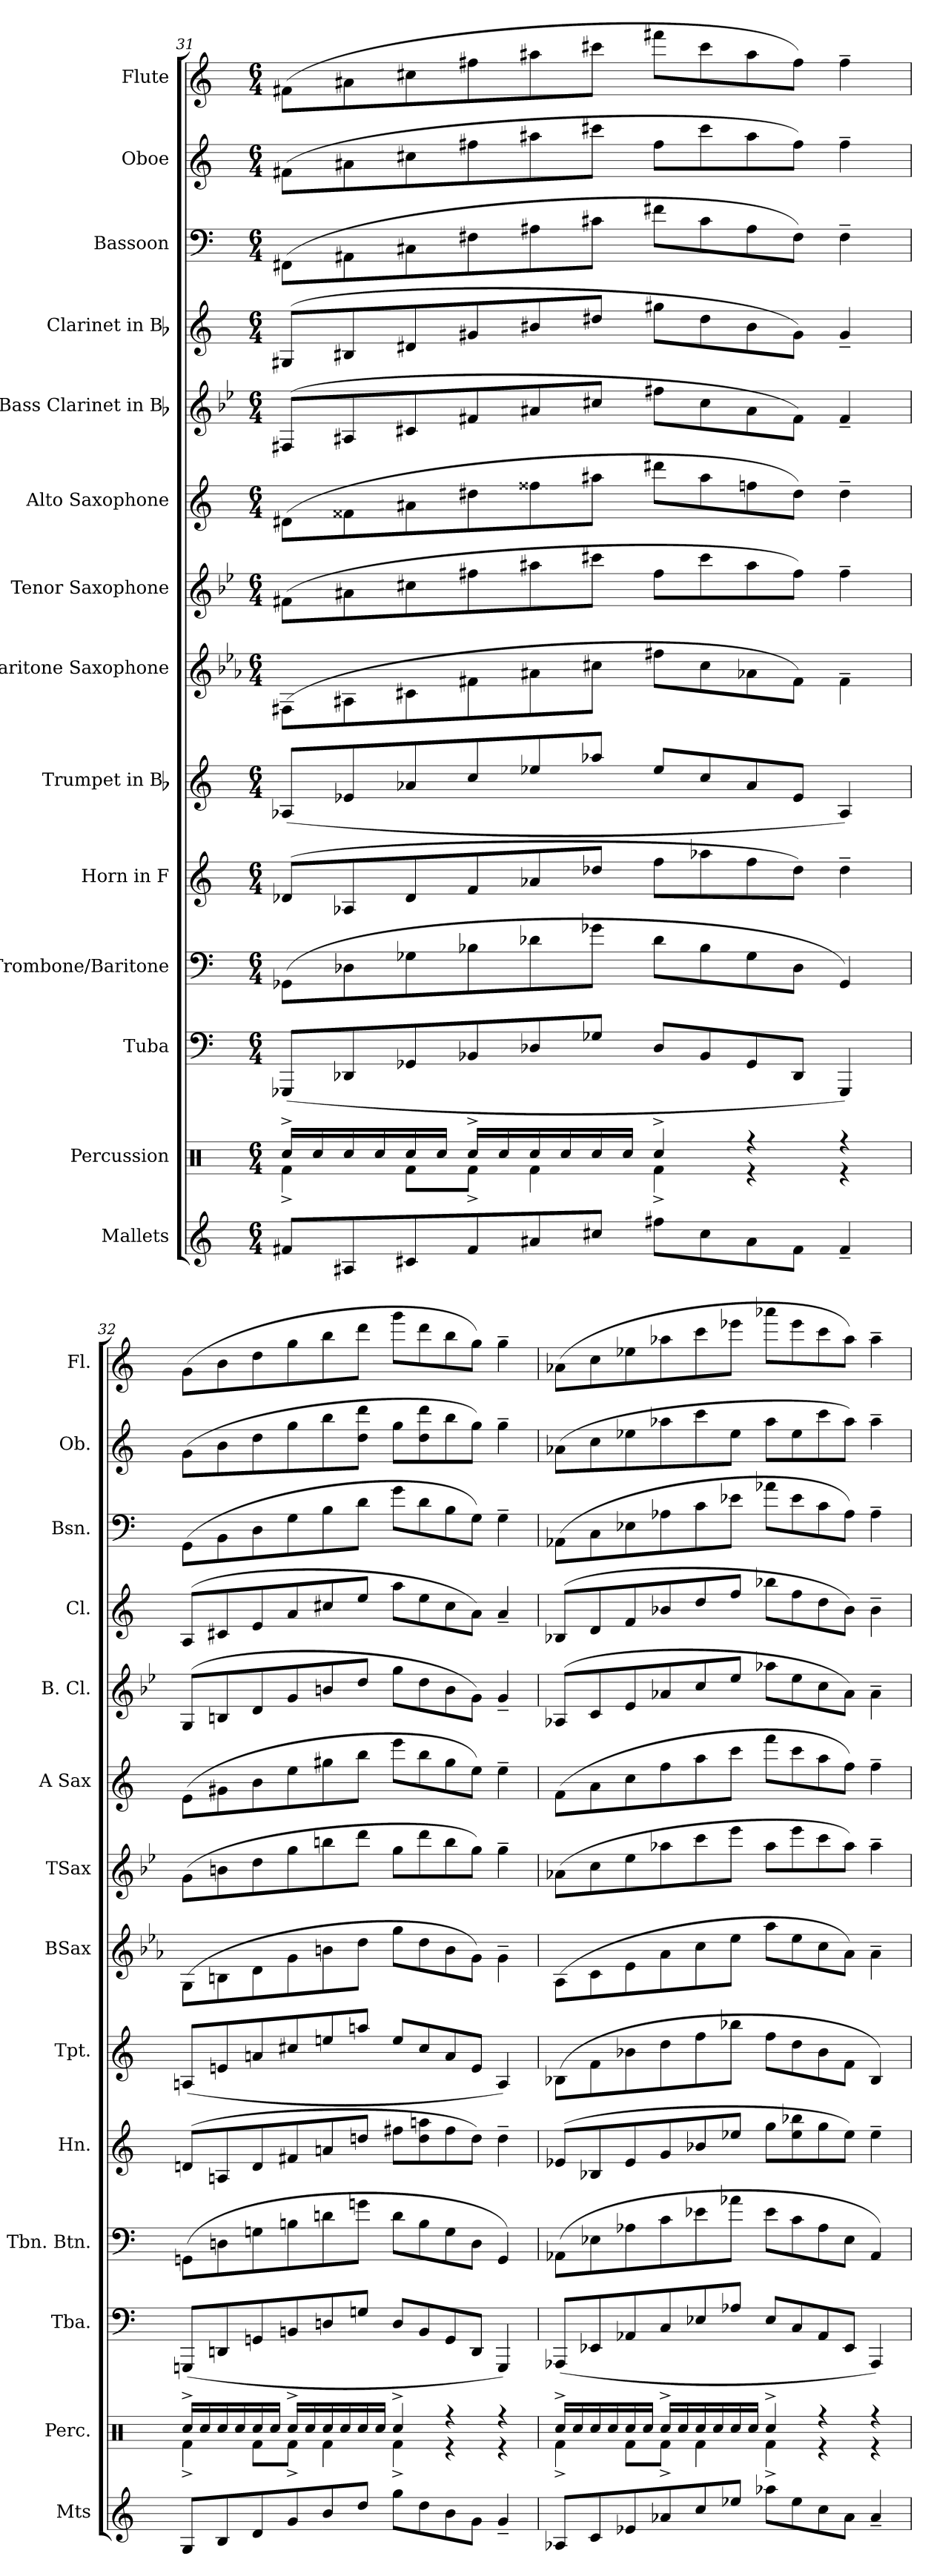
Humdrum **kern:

**kern	**kern	**kern	**kern	**kern	**kern	**kern	**kern	**kern	**kern	**kern	**kern	**kern	**kern
*part14	*part13	*part12	*part11	*part10	*part9	*part8	*part7	*part6	*part5	*part4	*part3	*part2	*part1
*staff14	*staff13	*staff12	*staff11	*staff10	*staff9	*staff8	*staff7	*staff6	*staff5	*staff4	*staff3	*staff2	*staff1
*I"Mallets	*I"Percussion	*I"Tuba	*I"Trombone/Baritone	*I"Horn in F	*I"Trumpet in Bb	*I"Baritone Saxophone	*I"Tenor Saxophone	*I"Alto Saxophone	*I"Bass Clarinet in Bb	*I"Clarinet in Bb	*I"Bassoon	*I"Oboe	*I"Flute
*I'Mts	*I'Perc.	*I'Tba.	*I'Tbn. Btn.	*I'Hn.	*I'Tpt.	*I'BSax	*I'TSax	*I'A Sax	*I'B. Cl.	*I'Cl.	*I'Bsn.	*I'Ob.	*I'Fl.
*clefG2	*clefX	*clefF4	*clefF4	*clefG2	*clefG2	*clefG2	*clefG2	*clefG2	*clefG2	*clefG2	*clefF4	*clefG2	*clefG2
*	*	*	*	*ITrd4c7	*ITrd1c2	*ITrd12c21	*ITrd8c14	*ITrd5c9	*ITrd8c14	*ITrd1c2	*	*	*
*k[]	*k[]	*k[]	*k[]	*k[b-]	*k[b-e-]	*k[b-e-a-]	*k[b-e-]	*k[b-e-a-]	*k[b-e-]	*k[b-e-]	*k[]	*k[]	*k[]
*M6/4	*M6/4	*M6/4	*M6/4	*M6/4	*M6/4	*M6/4	*M6/4	*M6/4	*M6/4	*M6/4	*M6/4	*M6/4	*M6/4
=31	=31	=31	=31	=31	=31	=31	=31	=31	=31	=31	=31	=31	=31
*	*^	*	*	*	*	*	*	*	*	*	*	*	*
8f#Xi/L	16Rcc^i/LL	4Rf^i\	(8GGG-Xi/L	(8GG-Xi\L	(8G-Xi/L	(8G-Xi/L	(8FF#Xi\L	(8F#Xi\L	(8F#Xi\L	(8FF#Xi/L	(8F#Xi/L	(8FF#Xi\L	(8f#Xi\L	(8f#Xi\L
.	16Rcci/	.	.	.	.	.	.	.	.	.	.	.	.	.
8A#Xi/	16Rcci/	.	8DD-Xi/	8D-Xi\	8D-Xi/	8d-Xi/	8AA#Xi\	8A#Xi\	8A#Xi\	8AA#Xi/	8A#Xi/	8AA#Xi\	8a#Xi\	8a#Xi\
.	16Rcci/	.	.	.	.	.	.	.	.	.	.	.	.	.
8c#Xi/	16Rcci/	8Rfi\L	8GG-Xi/	8G-Xi\	8G-i/	8g-Xi/	8C#Xi\	8c#Xi\	8c#Xi\	8C#Xi/	8c#Xi/	8C#Xi\	8cc#Xi\	8cc#Xi\
.	16Rcci/JJ	.	.	.	.	.	.	.	.	.	.	.	.	.
8f#i/	16Rcc^i/LL	8Rf^i\J	8BB-Xi/	8B-Xi\	8B-i/	8b-i/	8F#Xi\	8f#Xi\	8f#Xi\	8F#Xi/	8f#Xi/	8F#Xi\	8ff#Xi\	8ff#Xi\
.	16Rcci/	.	.	.	.	.	.	.	.	.	.	.	.	.
8a#Xi/	16Rcci/	4Rfi\	8D-Xi/	8d-Xi\	8d-Xi/	8dd-Xi/	8A#Xi\	8a#Xi\	8a#Xi\	8A#Xi/	8a#Xi/	8A#Xi\	8aa#Xi\	8aa#Xi\
.	16Rcci/	.	.	.	.	.	.	.	.	.	.	.	.	.
8cc#Xi/J	16Rcci/	.	8G-Xi/J	8g-Xi\J	8g-Xi/J	8gg-Xi/J	8c#Xi\J	8cc#Xi\J	8cc#Xi\J	8c#Xi/J	8cc#Xi/J	8c#Xi\J	8ccc#Xi\J	8ccc#Xi\J
.	16Rcci/JJ	.	.	.	.	.	.	.	.	.	.	.	.	.
8ff#Xi\L	4Rcc^i/	4Rf^i\	8D-i/L	8d-i\L	8b-i\L	8dd-i/L	8f#Xi\L	8f#i\L	8ff#Xi\L	8f#Xi\L	8ff#Xi\L	8f#Xi\L	8ff#i\L	8fff#Xi\L
8cc#i\	.	.	8BB-i/	8B-i\	8dd-Xi\	8b-i/	8c#i\	8cc#i\	8cc#i\	8c#i\	8cc#i\	8c#i\	8ccc#i\	8ccc#i\
8a#i\	4r	4r	8GG-i/	8G-i\	8b-i\	8g-i/	8A-i\	8a#i\	8a-i\	8A#i\	8a#i\	8A#i\	8aa#i\	8aa#i\
8f#i\J	.	.	8DD-i/J	8D-i\J	8g-i\J)	8d-i/J	8F#i\J)	8f#i\J)	8f#i\J)	8F#i\J)	8f#i\J)	8F#i\J)	8ff#i\J)	8ff#i\J)
4f#~i/	4r	4r	4GGG-i/)	4GG-i/)	4g-~i\	4G-i/)	4F#~i\	4f#~i\	4f#~i\	4F#~i/	4f#~i/	4F#~i\	4ff#~i\	4ff#~i\
!!LO:PB:g=z
=32	=32	=32	=32	=32	=32	=32	=32	=32	=32	=32	=32	=32	=32	=32
8Gi/L	16Rcc^i/LL	4Rf^i\	(8GGGni/L	(8GGni\L	(8Gni/L	(8Gni/L	(8GGi\L	(8Gi\L	(8Gi\L	(8GGi/L	(8Gi/L	(8GGi\L	(8gi\L	(8gi\L
.	16Rcci/	.	.	.	.	.	.	.	.	.	.	.	.	.
8Bi/	16Rcci/	.	8DDni/	8Dni\	8Dni/	8dni/	8BBni\	8Bni\	8Bni\	8BBni/	8Bni/	8BBi\	8bi\	8bi\
.	16Rcci/	.	.	.	.	.	.	.	.	.	.	.	.	.
8di/	16Rcci/	8Rfi\L	8GGni/	8Gni\	8Gi/	8gni/	8Di\	8di\	8di\	8Di/	8di/	8Di\	8ddi\	8ddi\
.	16Rcci/JJ	.	.	.	.	.	.	.	.	.	.	.	.	.
8gi/	16Rcc^i/LL	8Rf^i\J	8BBni/	8Bni\	8Bni/	8bni/	8Gi\	8gi\	8gi\	8Gi/	8gi/	8Gi\	8ggi\	8ggi\
.	16Rcci/	.	.	.	.	.	.	.	.	.	.	.	.	.
8bi/	16Rcci/	4Rfi\	8Dni/	8dni\	8dni/	8ddni/	8Bni\	8bni\	8bni\	8Bni/	8bni/	8Bi\	8bbi\	8bbi\
.	16Rcci/	.	.	.	.	.	.	.	.	.	.	.	.	.
8ddi/J	16Rcci/	.	8Gni/J	8gni\J	8gni/J	8ggni/J	8di\J	8ddi\J	8ddi\J	8di/J	8ddi/J	8di\J	8ddi\ 8dddiJ	8dddi\J
.	16Rcci/JJ	.	.	.	.	.	.	.	.	.	.	.	.	.
8ggi\L	4Rcc^i/	4Rf^i\	8Di/L	8di\L	8bni\L	8ddi/L	8gi\L	8gi\L	8ggi\L	8gi\L	8ggi\L	8gi\L	8ggi\L	8gggi\L
8ddi\	.	.	8BBi/	8Bi\	8gi\ 8ddni	8bi/	8di\	8ddi\	8ddi\	8di\	8ddi\	8di\	8ddi\ 8dddi	8dddi\
8bi\	4r	4r	8GGi/	8Gi\	8bi\	8gi/	8Bi\	8bi\	8bi\	8Bi\	8bi\	8Bi\	8bbi\	8bbi\
8gi\J	.	.	8DDi/J	8Di\J	8gi\J)	8di/J	8Gi\J)	8gi\J)	8gi\J)	8Gi\J)	8gi\J)	8Gi\J)	8ggi\J)	8ggi\J)
4g~i/	4r	4r	4GGGi/)	4GGi/)	4g~i\	4Gi/)	4G~i\	4g~i\	4g~i\	4G~i/	4g~i/	4G~i\	4gg~i\	4gg~i\
=33	=33	=33	=33	=33	=33	=33	=33	=33	=33	=33	=33	=33	=33	=33
8A-Xi/L	16Rcc^i/LL	4Rf^i\	(8AAA-Xi/L	(8AA-Xi\L	(8A-Xi/L	(8A-Xi\L	(8AA-i\L	(8A-Xi\L	(8A-i\L	(8AA-Xi/L	(8A-Xi/L	(8AA-Xi\L	(8a-Xi\L	(8a-Xi\L
.	16Rcci/	.	.	.	.	.	.	.	.	.	.	.	.	.
8ci/	16Rcci/	.	8EE-Xi/	8E-Xi\	8E-Xi/	8e-i\	8Ci\	8ci\	8ci\	8Ci/	8ci/	8Ci\	8cci\	8cci\
.	16Rcci/	.	.	.	.	.	.	.	.	.	.	.	.	.
8e-Xi/	16Rcci/	8Rfi\L	8AA-Xi/	8A-Xi\	8A-i/	8a-Xi\	8E-i\	8e-i\	8e-i\	8E-i/	8e-i/	8E-Xi\	8ee-Xi\	8ee-Xi\
.	16Rcci/JJ	.	.	.	.	.	.	.	.	.	.	.	.	.
8a-Xi/	16Rcc^i/LL	8Rf^i\J	8Ci/	8ci\	8ci/	8cci\	8A-i\	8a-Xi\	8a-i\	8A-Xi/	8a-Xi/	8A-Xi\	8aa-Xi\	8aa-Xi\
.	16Rcci/	.	.	.	.	.	.	.	.	.	.	.	.	.
8cci/	16Rcci/	4Rfi\	8E-Xi/	8e-Xi\	8e-Xi/	8ee-i\	8ci\	8cci\	8cci\	8ci/	8cci/	8ci\	8ccci\	8ccci\
.	16Rcci/	.	.	.	.	.	.	.	.	.	.	.	.	.
8ee-Xi/J	16Rcci/	.	8A-Xi/J	8a-Xi\J	8a-Xi/J	8aa-Xi\J	8e-i\J	8ee-i\J	8ee-i\J	8e-i/J	8ee-i/J	8e-Xi\J	8ee-i\J	8eee-Xi\J
.	16Rcci/JJ	.	.	.	.	.	.	.	.	.	.	.	.	.
8aa-Xi\L	4Rcc^i/	4Rf^i\	8E-i/L	8e-i\L	8cci\L	8ee-i\L	8a-i\L	8a-i\L	8aa-i\L	8a-Xi\L	8aa-Xi\L	8a-Xi\L	8aa-i\L	8aaa-Xi\L
8ee-i\	.	.	8Ci/	8ci\	8a-i\ 8ee-Xi	8cci\	8e-i\	8ee-i\	8ee-i\	8e-i\	8ee-i\	8e-i\	8ee-i\	8eee-i\
8cci\	4r	4r	8AA-i/	8A-i\	8cci\	8a-i\	8ci\	8cci\	8cci\	8ci\	8cci\	8ci\	8ccci\	8ccci\
8a-i\J	.	.	8EE-i/J	8E-i\J	8a-i\J)	8e-i\J	8A-i\J)	8a-i\J)	8a-i\J)	8A-i\J)	8a-i\J)	8A-i\J)	8aa-i\J)	8aa-i\J)
4a-~i/	4r	4r	4AAA-i/)	4AA-i/)	4a-~i\	4A-i/)	4A-~i\	4a-~i\	4a-~i\	4A-~i\	4a-~i\	4A-~i\	4aa-~i\	4aa-~i\
*	*v	*v	*	*	*	*	*	*	*	*	*	*	*	*
=	=	=	=	=	=	=	=	=	=	=	=	=	=
*-	*-	*-	*-	*-	*-	*-	*-	*-	*-	*-	*-	*-	*-
